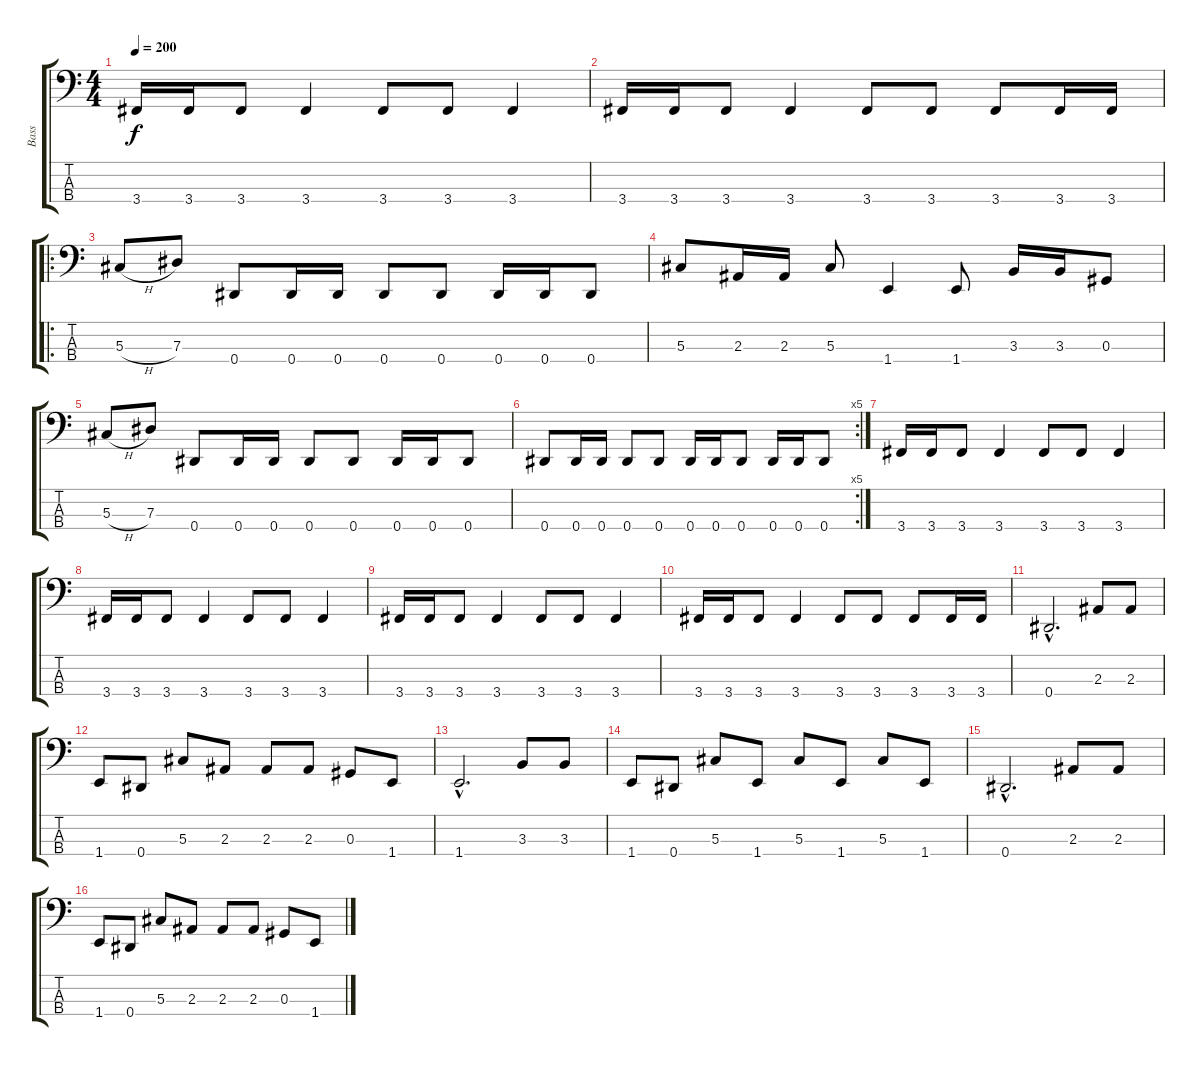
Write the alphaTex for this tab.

\track ("Bass" "Bass") {instrument electricbasspick}
\staff {score tabs}
\tuning (Gb2 Db2 Ab1 Eb1) {hide}
\ts (4 4)
\tempo 200
\clef f4
\ks c
3.4.16{dy f} 3.4.16 3.4.8 3.4.4 3.4.8 3.4.8 3.4.4 |
3.4.16 3.4.16 3.4.8 3.4.4 3.4.8 3.4.8 3.4.8 3.4.16 3.4.16 |
\ro
5.3{h}.8 7.3.8 0.4.8 0.4.16 0.4.16 0.4.8 0.4.8 0.4.16 0.4.16 0.4.8 |
5.3.8 2.3.16 2.3.16 5.3.8 1.4.4 1.4.8 3.3.16 3.3.16 0.3.8 |
5.3{h}.8 7.3.8 0.4.8 0.4.16 0.4.16 0.4.8 0.4.8 0.4.16 0.4.16 0.4.8 |
\rc 5
0.4.8 0.4.16 0.4.16 0.4.8 0.4.8 0.4.16 0.4.16 0.4.8 0.4.16 0.4.16 0.4.8 |
3.4.16 3.4.16 3.4.8 3.4.4 3.4.8 3.4.8 3.4.4 |
3.4.16 3.4.16 3.4.8 3.4.4 3.4.8 3.4.8 3.4.4 |
3.4.16 3.4.16 3.4.8 3.4.4 3.4.8 3.4.8 3.4.4 |
3.4.16 3.4.16 3.4.8 3.4.4 3.4.8 3.4.8 3.4.8 3.4.16 3.4.16 |
0.4{hac}.2{d} 2.3.8 2.3.8 |
1.4.8 0.4.8 5.3.8 2.3.8 2.3.8 2.3.8 0.3.8 1.4.8 |
1.4{hac}.2{d} 3.3.8 3.3.8 |
1.4.8 0.4.8 5.3.8 1.4.8 5.3.8 1.4.8 5.3.8 1.4.8 |
0.4{hac}.2{d} 2.3.8 2.3.8 |
1.4.8 0.4.8 5.3.8 2.3.8 2.3.8 2.3.8 0.3.8 1.4.8
